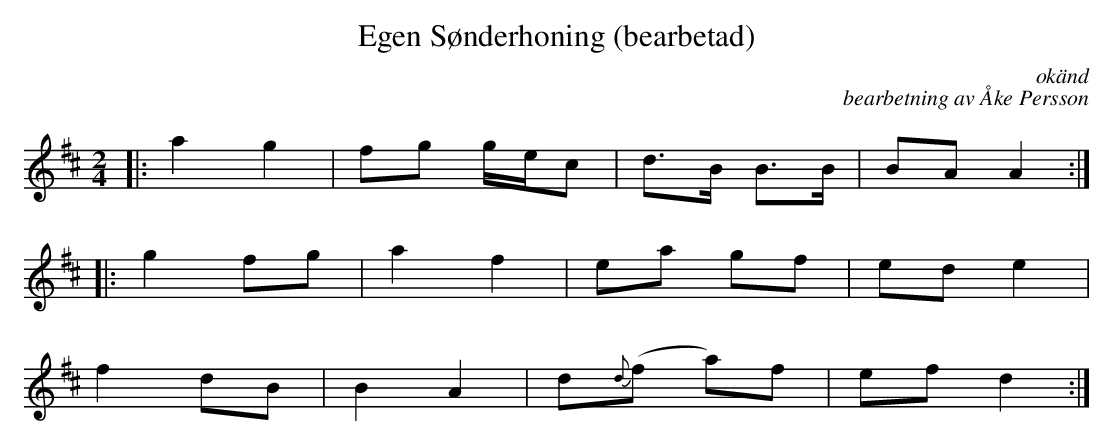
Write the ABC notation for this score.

X:1
T:Egen Sønderhoning (bearbetad)
C:okänd
C:bearbetning av Åke Persson
M:2/4
L:1/8
K:D
|: a2g2 | fg g/e/c | d>B B>B | BA A2 :|
|: g2 fg | a2f2 | ea gf | ed e2 |
 f2 dB | B2A2 | d{d}(f a)f |ef d2 :|
